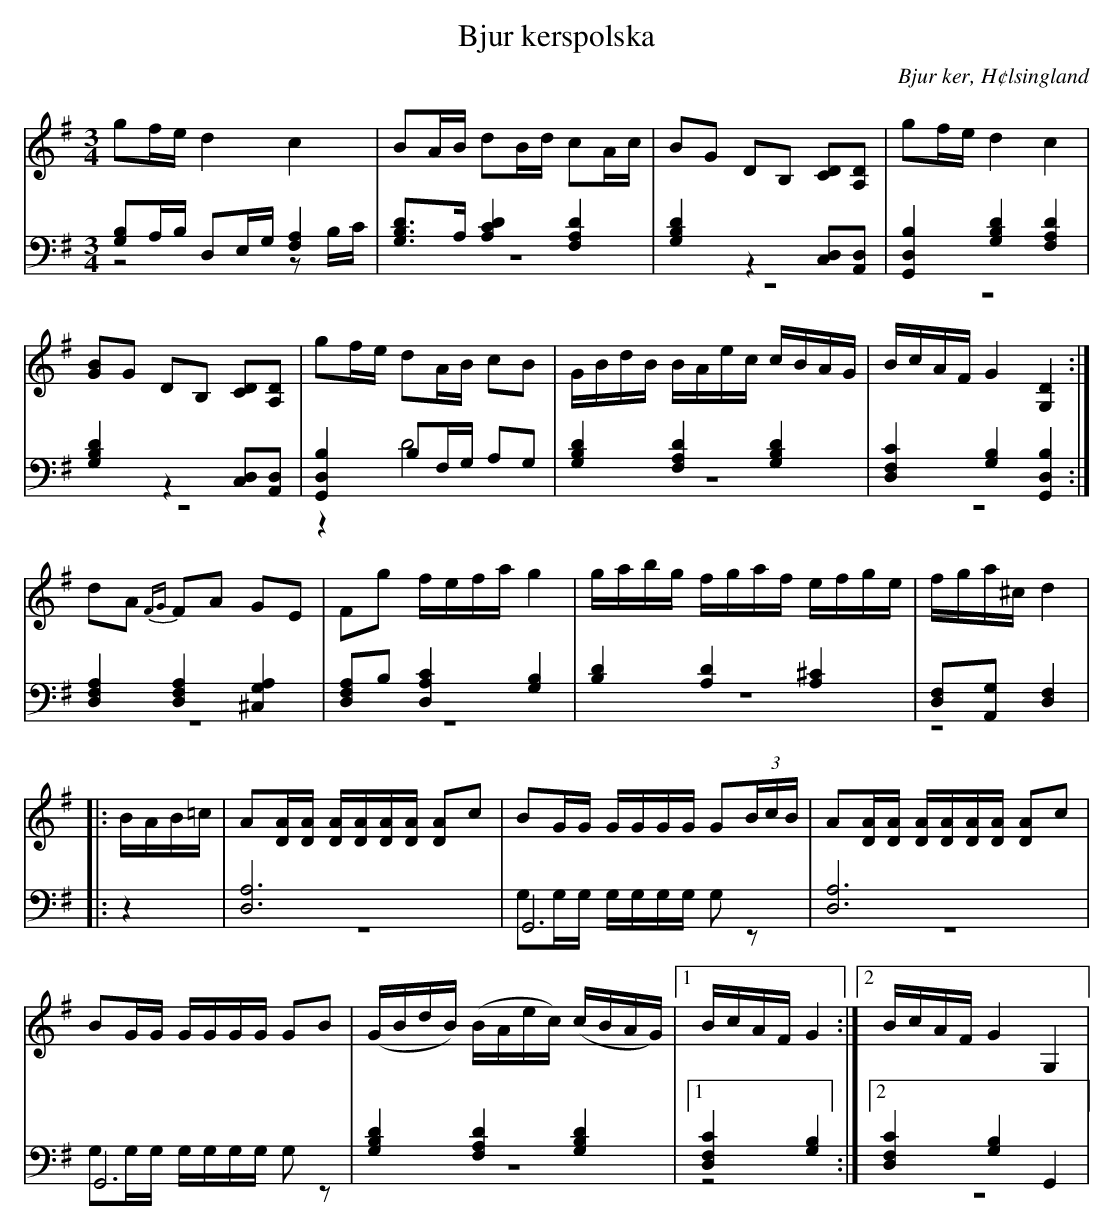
X:1
T: Bjur kerspolska
O: Bjur ker, H¢lsingland
M: 3/4
L: 1/8
K: G
V:1
V:2
V:3 merge
V:1
gf/e/ d2 c2|BA/B/ dB/d/ cA/c/| BG DB, [CD][A,D]|gf/e/ d2 c2|
[GB]G DB, [CD][A,D] |gf/e/ dA/B/ cB|G/B/d/B/ B/A/e/c/ c/B/A/G/|B/c/A/F/ G2 [G,2D2]:|
dA {FG}FA GE|Fg f/e/f/a/ g2|g/a/b/g/ f/g/a/f/ e/f/g/e/ |f/g/a/^c/ d2 |
|:B/A/B/=c/|A[D/A/][D/A/] [D/A/][D/A/][D/A/][D/A/] [DA]c|BG/G/ G/G/G/G/ G(3B/c/B/|A[D/A/][D/A/] [D/A/][D/A/][D/A/][D/A/] [DA]c|
BG/G/ G/G/G/G/ GB|(G/B/d/B/) (B/A/e/c/) (c/B/A/G/)|1 B/c/A/F/ G2:|2 B/c/A/F/ G2 G,2|
V:2 clef=bass
[G,B,]A,/B,/ D,E,/G,/ [F,2A,2]|[G,B,D]>A, [A,2C2D2] [F,2A,2 D2]|[G,2B,2D2] z2 [C,D,][A,,D,]|[G,,2D,2B,2] [G,2B,2D2] [F,2A,2 D2]|
[G,2B,2D2] z2 [C,D,][A,,D,]|[G,,2D,2B,2] B,F,/G,/ A,G,|[G,2B,2D2] [F,2A,2 D2] [G,2B,2D2]|[D,2F,2C2] [G,2B,2][G,,2D,2B,2]:|
[D,2F,2A,2] [D,2F,2A,2] [^C,2G,2A,2]|[D,F,A,]B, [D,2A,2C2] [G,2B,2]|[B,2D2] [A,2D2] [A,2^C2]|[D,F,][A,,G,] [D,2F,2]|
|:z2|[D,6A,6]|G,,6|[D,6A,6]|
G,,6|[G,2B,2D2] [F,2A,2 D2] [G,2B,2D2]|1 [D,2F,2C2] [G,2B,2] :|2 [D,2F,2C2] [G,2B,2] G,,2|
V:3  clef=bass
z4 z2/B,/C/|z6|z6|z6|
z6 |z2 D4|z6|z6:|
z6|z6|z6|z4|
|:z2|z6|G,G,/G,/ G,/G,/G,/G,/ G,z|z6 |
G,G,/G,/ G,/G,/G,/G,/ G,z|z6|1 z4:|2 z6|
